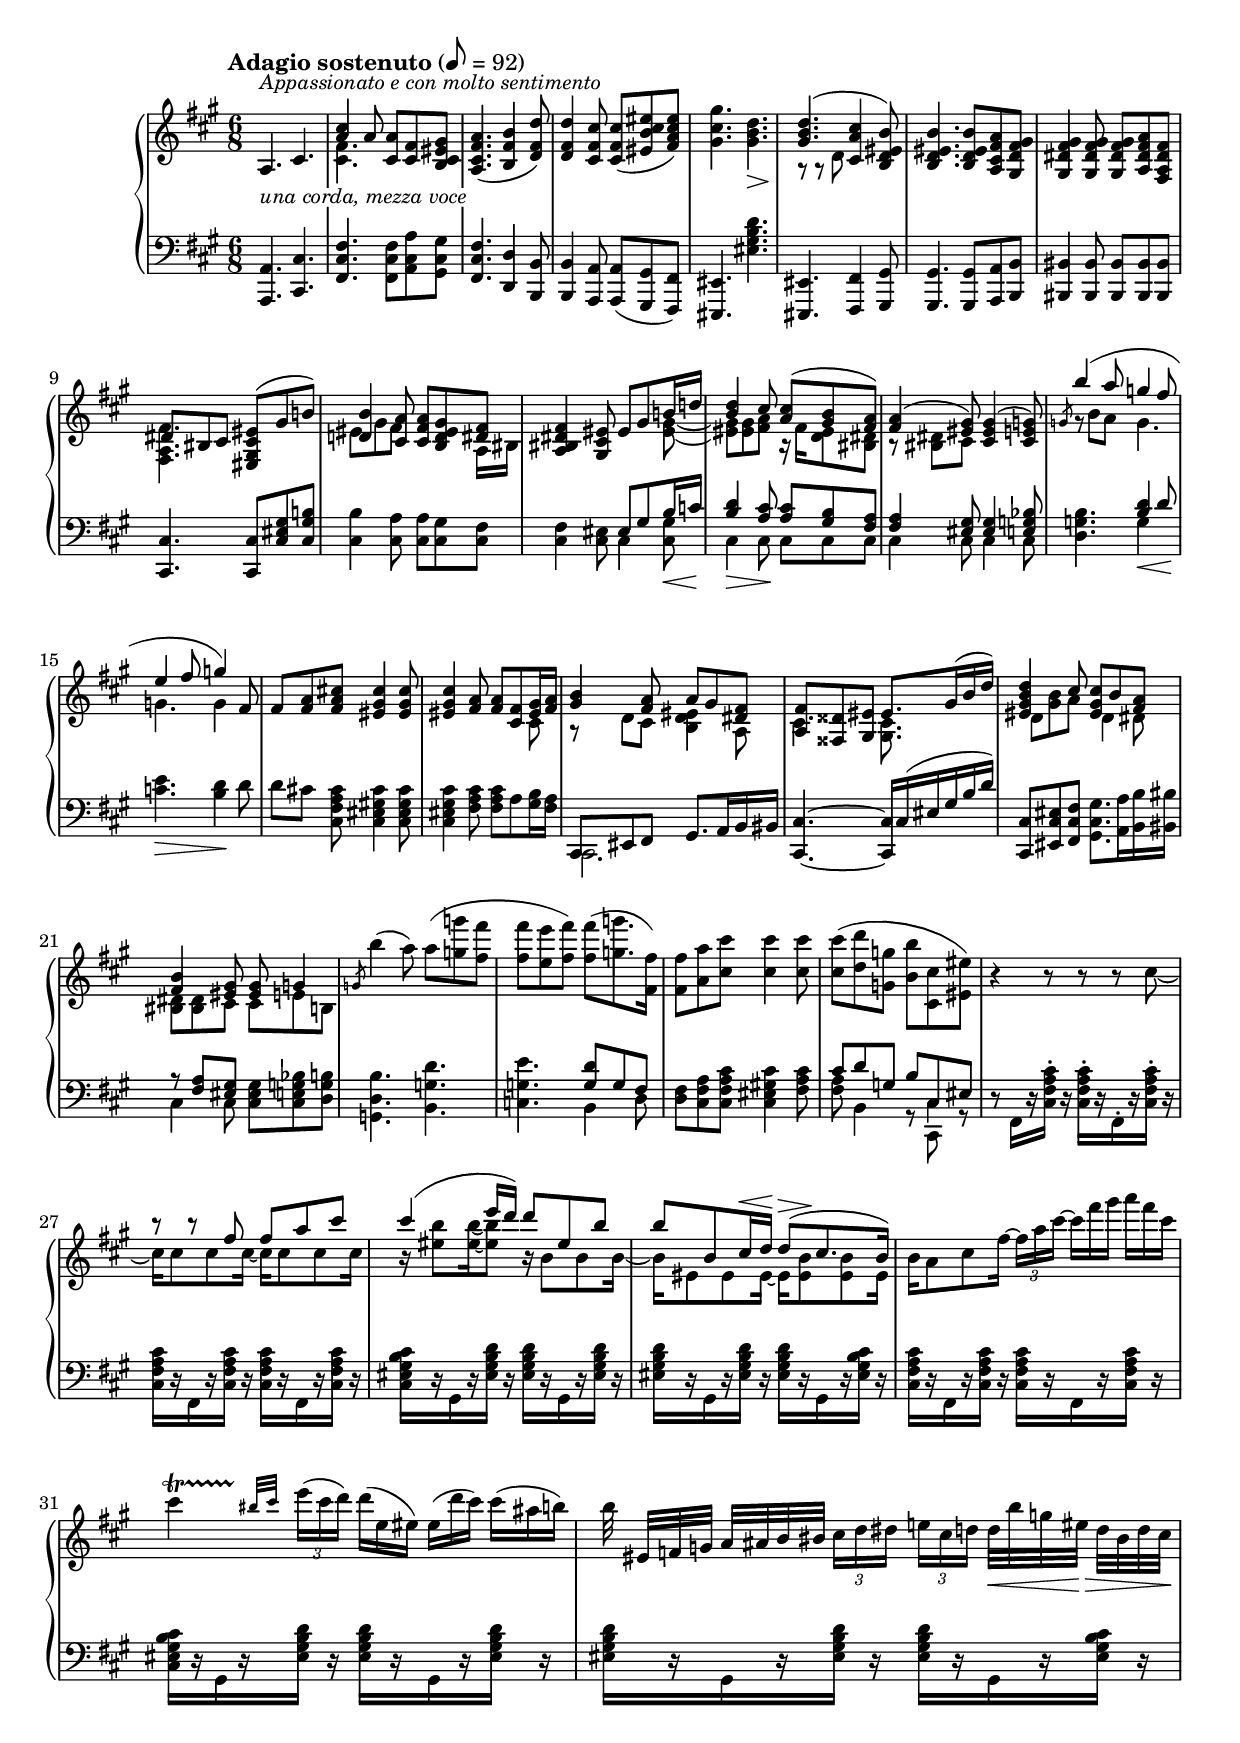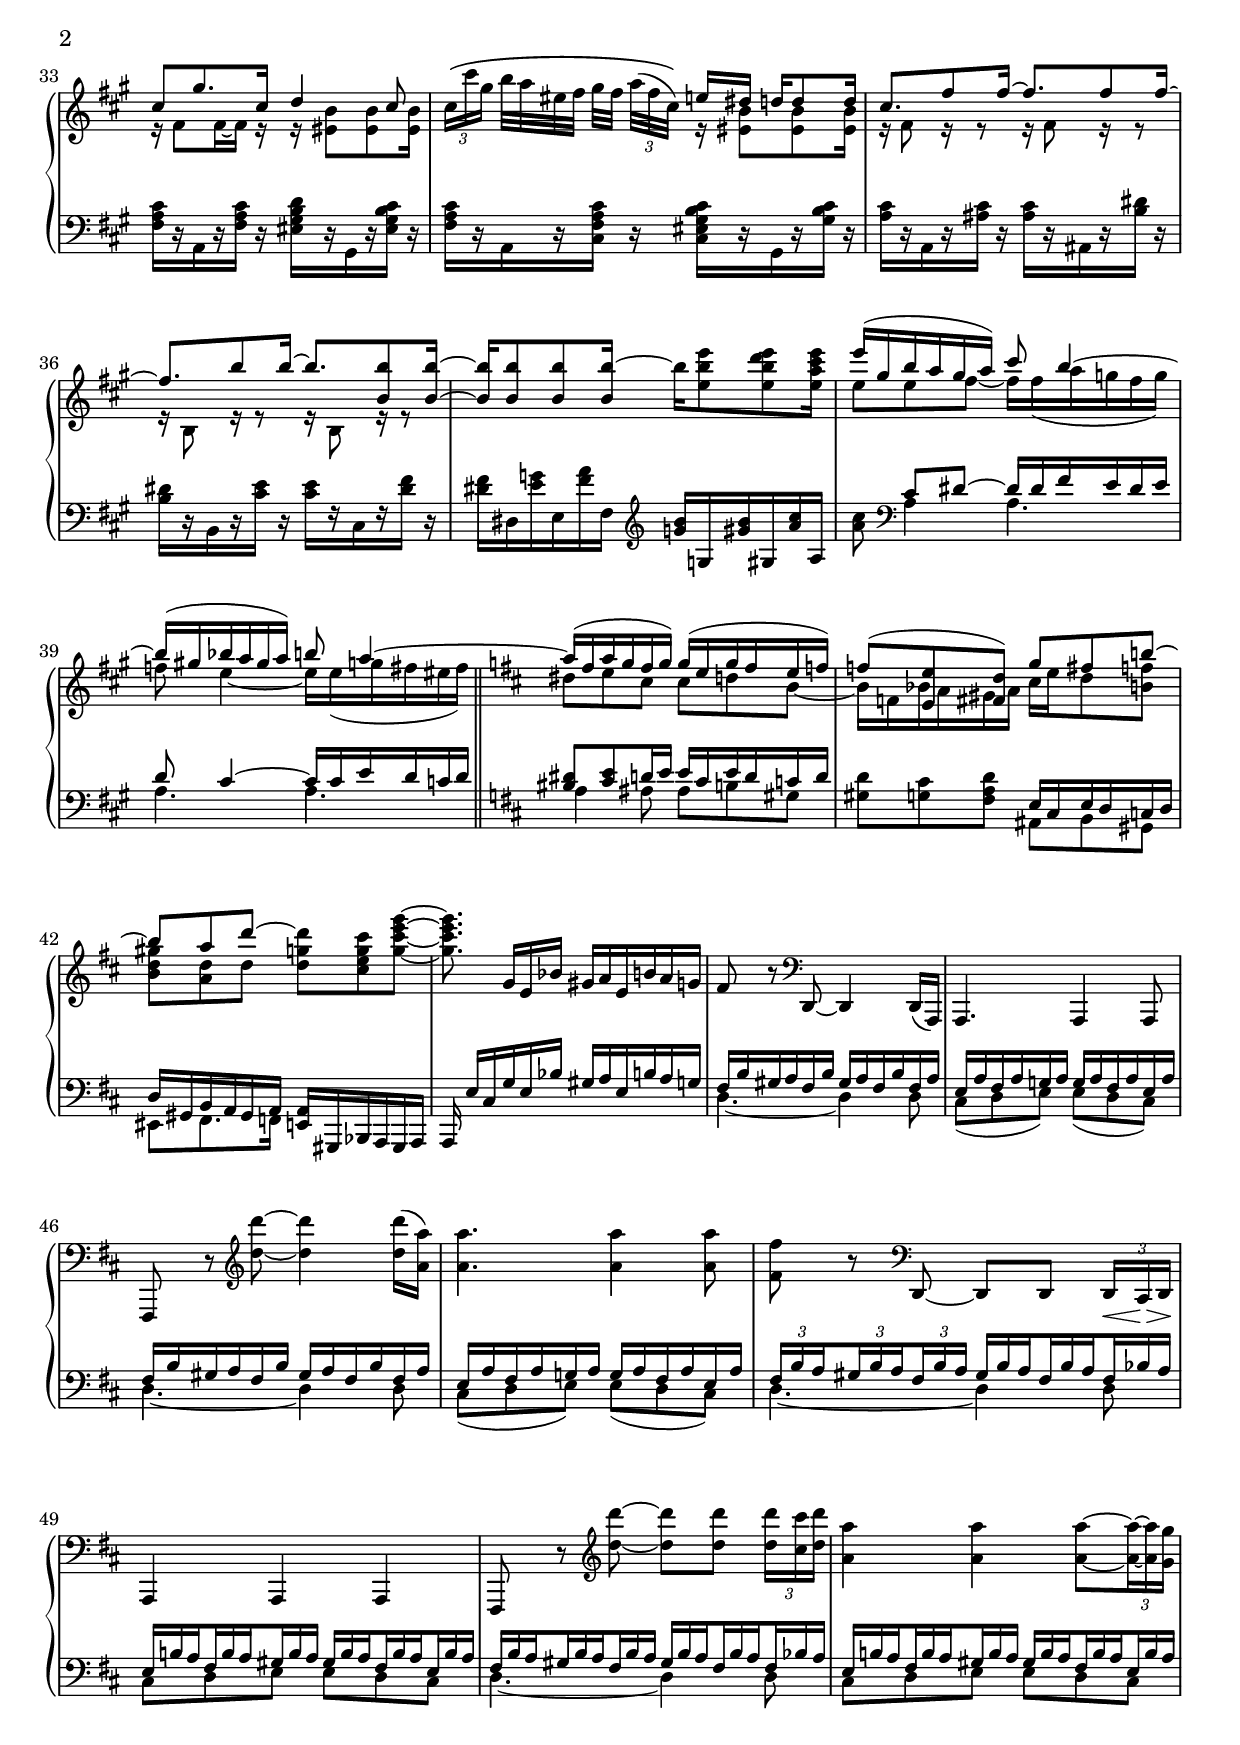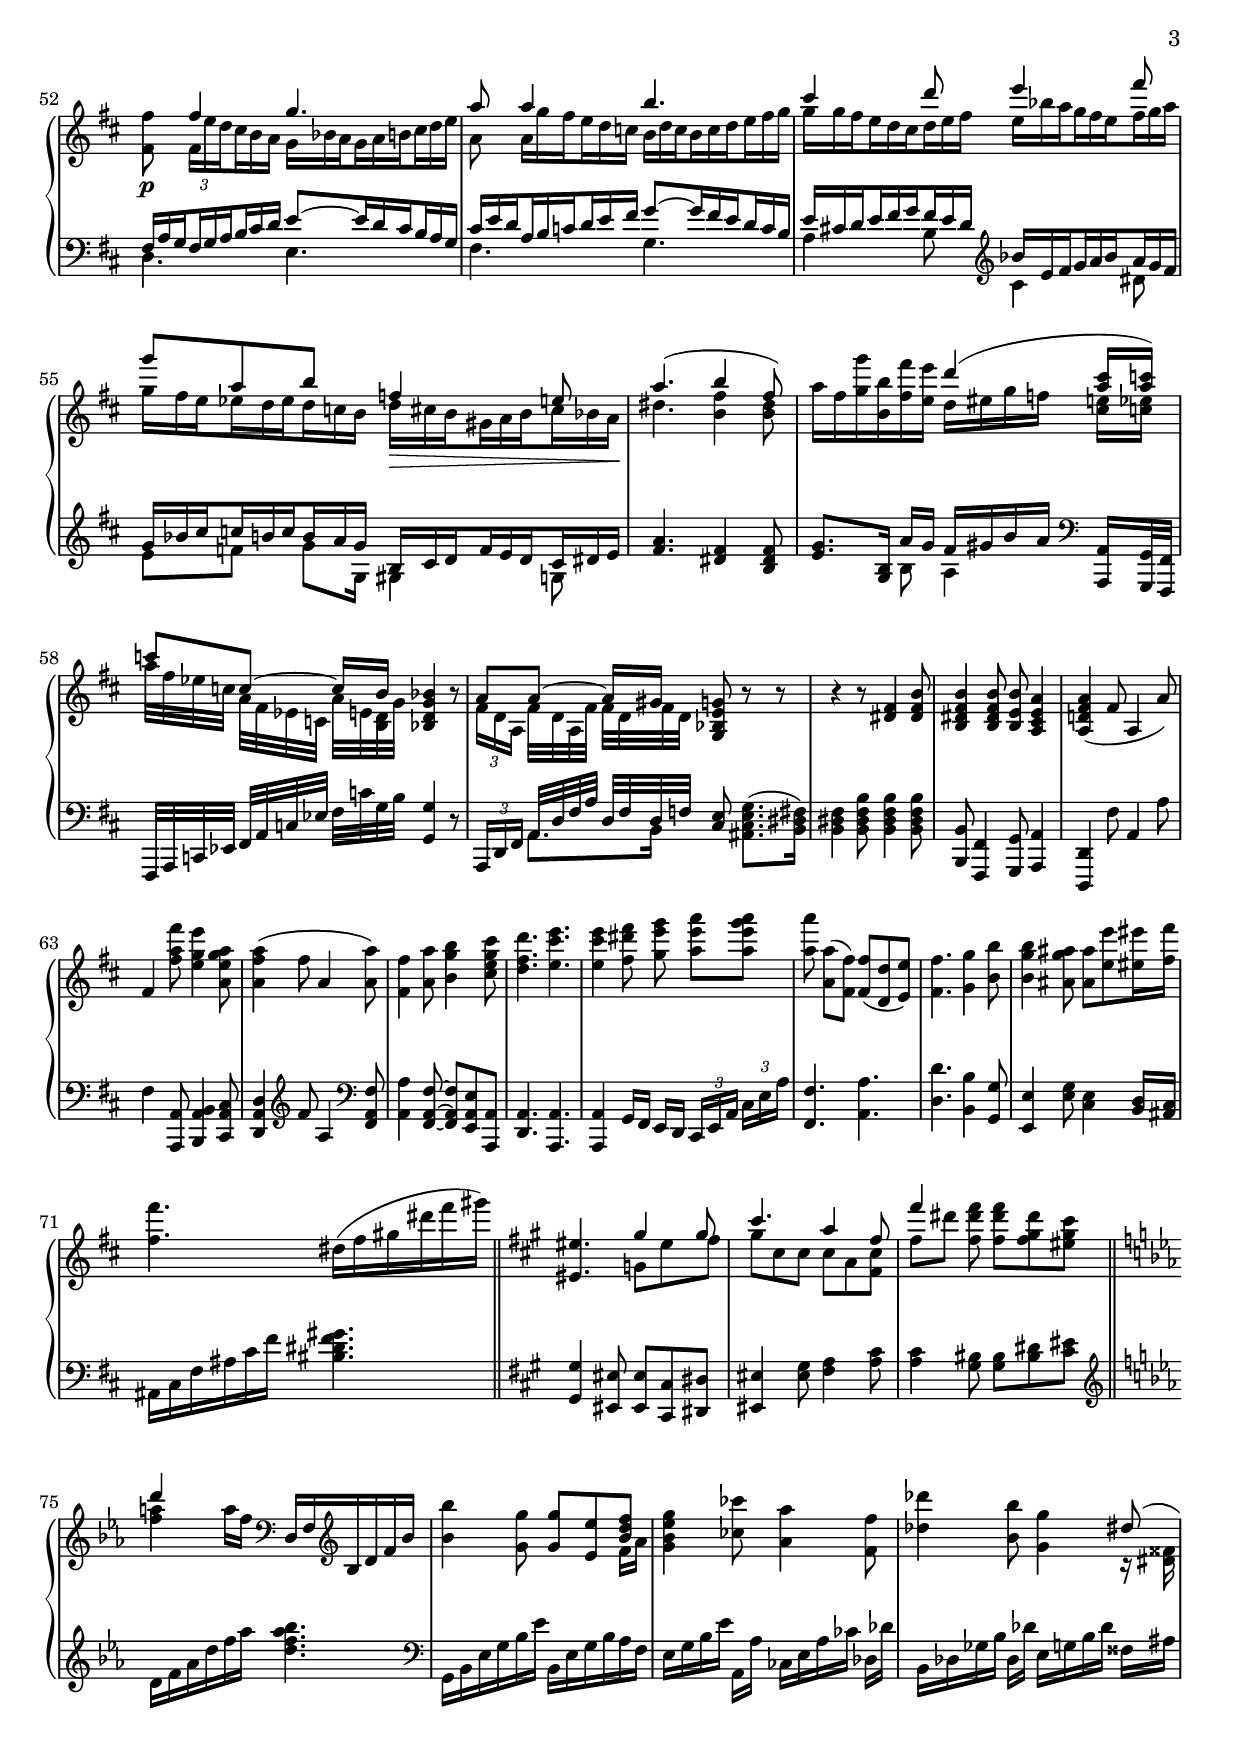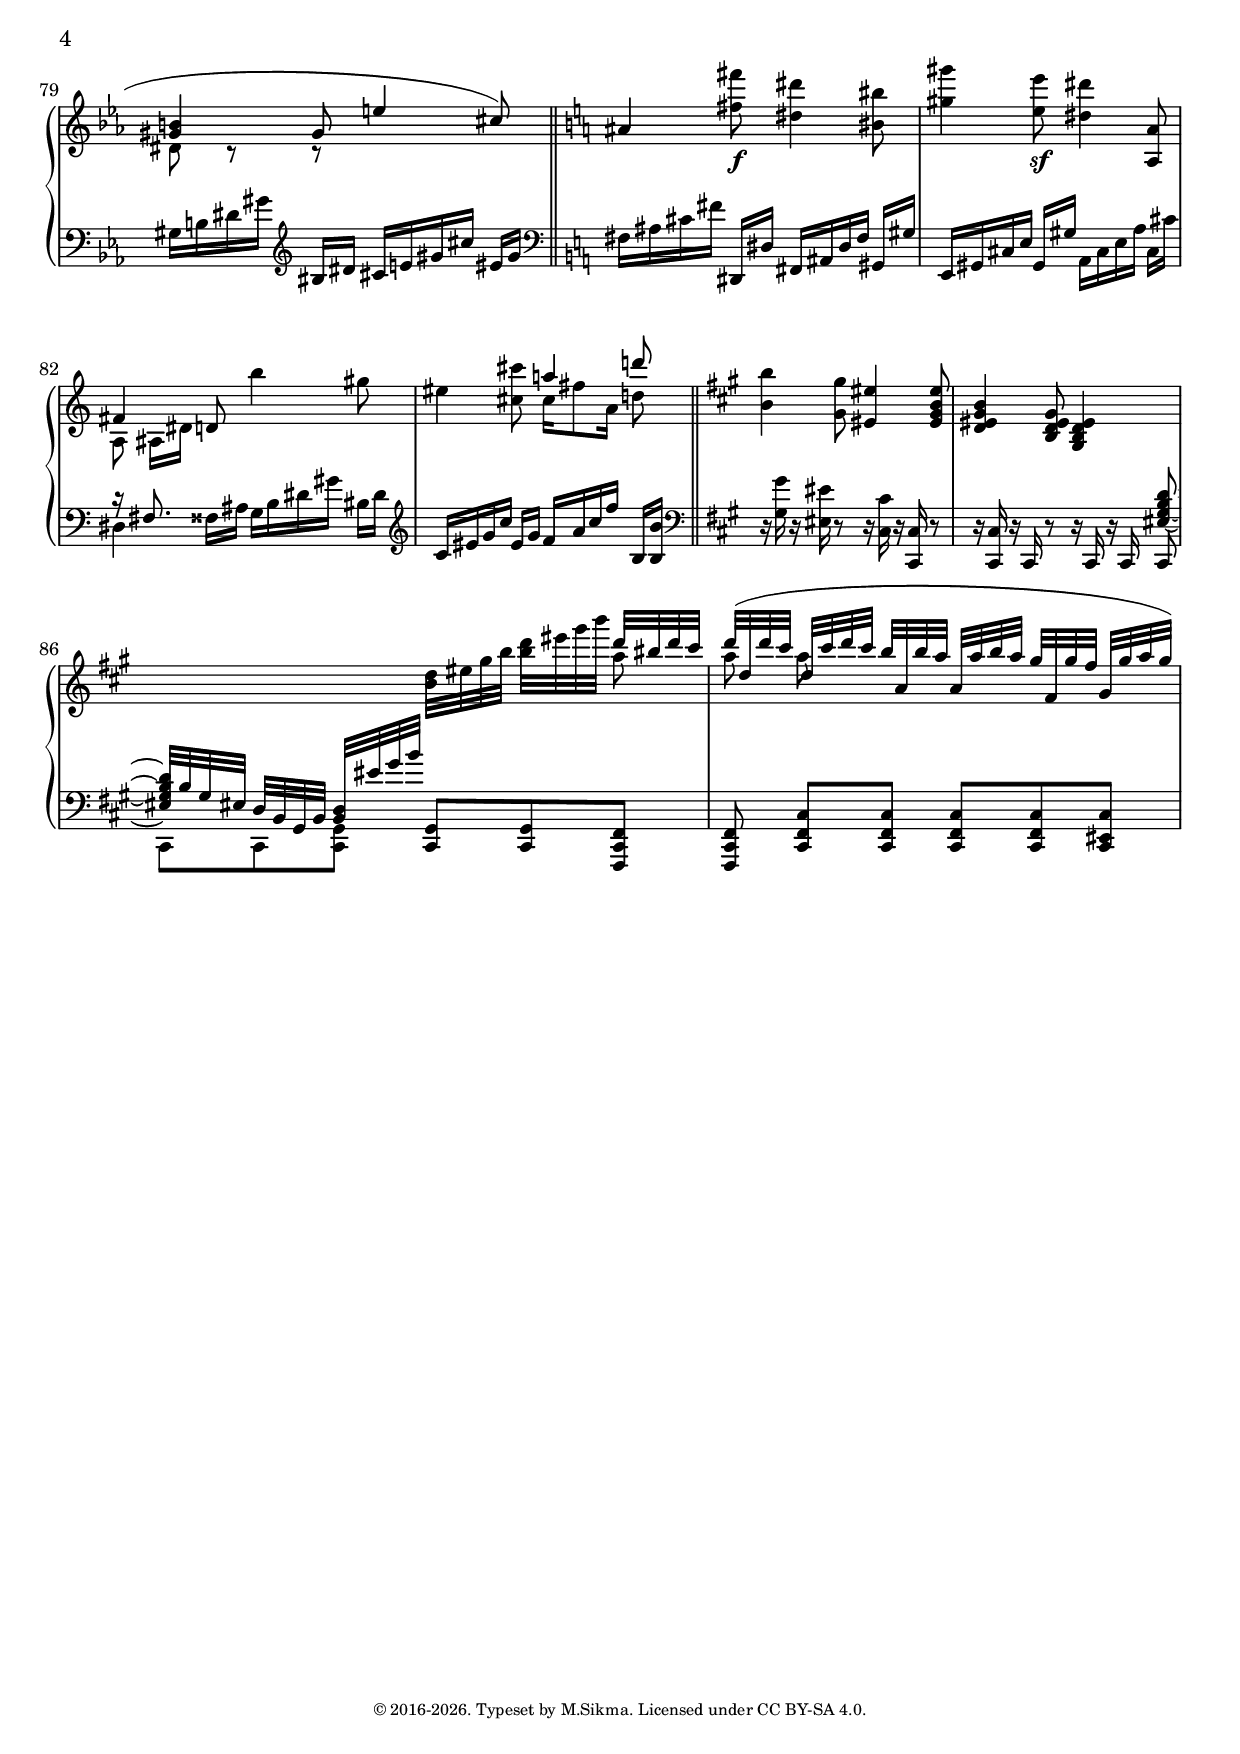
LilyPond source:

%===========================================================================
%    Piano Sonata Op.106 (L.Beethoven) - III
%===========================================================================
%
%    (C) 2016-2017, Michiel Sikma <michiel@sikma.org>
%    Licensed under CC BY-SA 4.0.
%
%---------------------------------------------------------------------------

\version "2.19.42"
\include "sonata-op106-includes.ily"

%---------------------------------------------------------------------------
%    III. Adagio sostenuto
%---------------------------------------------------------------------------

three-section-one = {
  \key fis \minor
  \time 6/8
  \tempo "Adagio sostenuto" 8 = 92
}

\bookpart {
  \paper {
    markup-system-spacing = \std-padding-page-n
    bookTitleMarkup = \std-title-markup-page-n-no-titles
  }
  \header {
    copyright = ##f
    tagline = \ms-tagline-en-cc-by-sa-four
  }
  \score {
    \new PianoStaff \with {
      \std-staff-spacing
    } <<
      \set PianoStaff.connectArpeggios = ##t
      %---------------------------------------------------------------------
      %    Right hand
      %---------------------------------------------------------------------
      \new Staff = "right" \with {
        \std-magnification
        \stdDynSize
        midiInstrument = "acoustic grand"
      } {
        \clef treble \relative c'' {
          \three-section-one
          a,4.^\markup { \italic "Appassionato e con molto sentimento" }_\markup { \whiteout { \italic "una corda, mezza voce" } }
          cis4. |
          <<
            \relative c'' {
              <a cis>4 a8 s4.
            }
            \\
            \relative c' {
              <cis fis>4. \stemUp
              <cis a'>8 <cis fis>8 <b cis eis gis>8
            }
          >> |
          <a cis fis a>4._( <b fis' b>4 <d fis d'>8) |
          4 <cis fis cis'>8 8_( <eis b' cis eis> <fis a cis eis>) |
          <gis cis gis'>4.
        }
        \relative c'' {
          <<
            {
              \stemDown <gis b d>4.\> \stemUp <gis d' b>4.\!^( <cis, a' cis>4 <b d eis b'>8) |
              4.
            }
            \\
            \relative c' {
              s4. | a8\rest a8\rest d8
            }
          >>
          <b d eis b'>8 <a cis fis a>8 <gis d' fis gis>8 |
          <gis dis' fis gis>4 8 8 <a dis fis a>8 <fis a dis fis>8 |
          <<
            \relative c' {
              % TODO shift these notes to the right
              dis8 bis cis
            }
            \\
            \relative c {
              <fis a fis'>4.
            }
          >>
          <eis gis cis eis>8^( gis' b!) |
          <<
            \relative c' {
              <d! b'>4 <cis a'>8
            }
            \\
            \relative c' {
              eis8-[ gis fis]
            }
          >>
          <<
            \relative c' {
              <cis fis a>8 <b d eis gis> <dis fis> |
              <a bis dis fis>4 <gis cis eis>8
              eis'8-[ gis b!16 d!] |
              <b d>4 cis8 <a cis>8^( <gis b>8 <fis a>8) |
              <fis a>4^( <eis gis>8) <cis eis gis>4^( <cis e g>8) |
              \slashedGrace g'8
              \once \override Slur.positions = #'(4.8 . 3.7)
              \once \override Slur.eccentricity = #0.75
              \once \override Slur.height-limit = #4.5
              b'4^( a8 g4 fis8 |
              e4 fis8 g4) fis,8 |
              fis8-[ <fis a> <fis a cis!>] <eis gis cis>4 8 |
              <<
                \relative c' {
                  <eis gis cis>4 <fis a>8 8-[ <cis fis>8 <eis gis>16 <fis a>16] |
                  <gis b>4 <fis a>8 a8-[ gis <dis fis>] |
                  <a fis'>8-[ <fisis disis'>8 <gis eis'>8] eis'8.-[ gis16^( b d]) |
                  <eis, gis b d>4 cis'8 <eis, gis cis>8 b' <fis a>8 |
                  <fis b>4 <eis gis>8 8 g4 |
                  \stemNeutral
                  \slashedGrace g8 b'4^( a8)
                  \once \override Slur.positions = #'(5.2 . 3.5)
                  \once \override Slur.height-limit = #4.5
                  \once \override Slur.eccentricity = #-1.05
                  a8^( <g g'>8 <fis fis'> | 8 <e e'> <fis fis'>)
                  % Todo fix slur
                  % Todo lower the dot
                  \once \override Slur.height-limit = #13.5
                  \once \override Slur.eccentricity = #0.25
                  \once \override Slur.positions = #'(6.0 . 4.3)
                  <fis fis'>^(
                  g8.
                  <fis, fis'>16) |
                  <fis fis'>8 <a a'>8 <cis cis'>8 4 8 |
                  \once \override Slur.height-limit = #4.5
                  <cis cis'>8^( <d d'> <g, g'> <b b'> <cis, cis'> <eis eis'>)
                }
                \\
                \relative c' {
                  s4 s8 s8 s8 cis8 |
                  a8\rest d8-[ cis] <b d eis>4 a8 |
                  cis4. <gis cis>8. s8. |
                  d'8-[ <gis b>8 a8] d,4 dis8 |
                  <bis dis>8 8 cis cis e b
                }
                \\
                \relative c'''' {
                  s2. |
                  s2. |
                  s2. |
                  s2. |
                  s2. |
                  s2. |
                  s8 s8 s8 s8
                  % Cheating a little bit here. We made this note a 4 instead of 8.
                  % This way it looks correctly. We only put this here because
                  % we need to move only this note's dot down one position.
                  \once \override Dots.extra-offset = #'(0 . -1)
                  \voiceOne
                  \stemDown
                  g4.
                }
              >> |
            }
            \\
            \relative c' {
              s8 s8 a16-[ bis] |
              s4 s8 s4 <eis_~ gis_~>8 |
              <eis! gis>8 <eis gis> <fis a>
              b,16\rest fis'16 <d eis>8 <bis dis>8 |
              b8\rest <bis dis>8-[ cis] s4. |
              g'8\rest b8 a g4. |
              g4. g4 s8 |
            }
          >> |
          r4 r8 r8 r8
          <<
            \relative c''' {
              s8 | b8\rest b8\rest fis8 fis a cis |
              \once \override Slur.height-limit = #4
              \once \override Slur.positions = #'(5.8 . 3.7)
              cis4^( e16-[ d]) d8 eis, b' |
              % todo: make these cresc/decresc a bit nicer
              b8 b, cis16^\< d\! d8^( cis8. b16)
            }
            \\
            \relative c'' {
              cis8_~ | cis16 8 8 16_~ 16 8 8 16 |
              b16\rest <eis b'>8 <eis_~ b'_~>16 8 b16\rest b8 8 b16_~ |
              b16 eis,8 8 eis16_~ 16^\> <eis b'>8\! 8 eis16
            }
          >> |
          b16 a8 cis fis16^~
          \tuplet 3/2 { fis16-[ a cis16^~] }
          \implicitTuplets
          \tuplet 3/2 { cis16-[ fis gis] }
          \tuplet 3/2 { a-[ fis cis] } |
          \afterGrace cis4\startTrillSpan { bis32\stopTrillSpan cis }
          \explicitTuplets
          \tuplet 3/2 { e16-[^( cis d)] }
          \implicitTuplets
          \tuplet 3/2 { d16-[^( e, eis)] }
          \tuplet 3/2 { eis16-[^( d' cis)] }
          \tuplet 3/2 { cis16-[^( ais b]) } |
          b32
          eis,,32-[ f g] a-[ ais b bis]
          \explicitTuplets
          \tuplet 3/2 { cis16-[ d dis] }
          \tuplet 3/2 { e!16-[ cis d] }
          d32-[\< b' g eis]\!\> d-[ bis d cis]\! |
          <<
            \relative c'' {
              \override Tie.minimum-length = #2.5
              cis8 gis'8. cis,16 d4 cis8 |
              \tupletDown
              \stemNeutral
              \tuplet 3/2 { cis16-[^\( cis' gis] }
              b32-[ a eis fis]
              gis-[ fis]
              \tuplet 3/2 { a-[^( fis cis]^)\) }
              \stemUp
              e16-[ dis] d16-[ 8 16] |
              cis8.-[ fis8 16]^~ 8.-[ 8 16]^~ |
              8.-[ b8 16]^~ 8.-[ <b, b'>8 <b^~ b'^~>16] |
              <b b'>16-[ 8 8 <b b'^~>16]
              \stemNeutral
              b'16 <e, b' e>8
              % Note: Henle has an extra neutral on d, but I don't see the need.
              <e b' d e>8
              <e a cis e>16 |
              \stemUp
              e'16-[^( gis, b a gis a]) cis8 b4^~ |
              b16^( gis! bes a gis a) b8
              % todo: make tie nicer
              a4^~ |
              a16^( fis a g fis g) g^( e g fis e f) |
              f8^( <e, e'> <fis d'>) g' fis b!^~ |
              b8 a d^~ \stemNeutral <d, g d'> <cis e g cis> <g'_~ cis_~ e^~ g^~> |
              8. g,16-[ e bes'] gis-[ a e b' a g]
            }
            \\
            \relative c' {
              e16\rest fis8 fis16_~ fis16 e16\rest e16\rest <eis b'>8 8 16 |
              \noBreak
              s4. e16\rest <eis b'>8 8 16 |
              e16\rest fis8 e16\rest e8\rest e16\rest fis8 e16\rest e8\rest |
              e16\rest b8 e16\rest e8\rest e16\rest b8 e16\rest e8\rest |
              s2. |
              e'8 e fis_~ fis16 16_( a g fis g) |
              f8 e4_~ e16 e_( g fis eis fis) |
              \bar "||"
              \key b \minor
              dis8 e cis cis d b_~ |
              b16 f bes a gis a cis e d8 <b f'> |
              <b d gis>8 <a d>
              % Note: first edition ties the following to to the next d.
              % Henle notes this is probably an engraving error.
              d s4. |
            }
          >> |
          fis,8 r8 \clef bass
          d,,8_~ d4 d16_( a) |
          a4. a4 a8 |
          fis8 r8 \clef treble
          <d''''_~ d'^~>8 <d d'>4 <d d'>16^( <a a'>) |
          <a a'>4. 4 8 |
          <fis fis'>8 r8 \clef bass
          d,,8_~ d8-[ d8] \tuplet 3/2 { d16\< cis\> d\! } |
          a4 4 4 |
          fis8 r8 \clef treble
          <d''''_~ d'^~>8 <d d'>8-[ <d d'>8] \tuplet 3/2 { <d d'>16 <cis cis'> <d d'> } |
          \hideTupletBracket
          <a a'>4 4 <a_~ a'^~>8 \tuplet 3/2 { <a_~ a'^~>16 16 <g g'> } |
          <fis fis'>8\p
          <<
            \relative c'' {
              fis4 g4. |
              a8 a4 b4. |
              cis4 d8 e4 fis8 |
              g8 a,8 b f4 e8
            }
            \\
            \relative c' {
              \hideTupletBracket
              \set subdivideBeams = ##t
              \tuplet 3/2 { fis16 e' d }
              \implicitTuplets
              \tuplet 3/2 { cis b a }
              \tuplet 3/2 { g bes a }
              \tuplet 3/2 { g a b }
              \tuplet 3/2 { cis d e }
              |
              a,8\noBeam
              \tuplet 3/2 { a16 g' fis }
              \tuplet 3/2 { e d c }
              \tuplet 3/2 { b d c }
              \tuplet 3/2 { b c d }
              \tuplet 3/2 { e fis g }
              |
              \tuplet 3/2 { g g fis }
              \tuplet 3/2 { e d cis }
              \tuplet 3/2 { d e fis }
              \tuplet 3/2 { e bes' a }
              \tuplet 3/2 { g fis e }
              \tuplet 3/2 { fis g a }
              |
              \tuplet 3/2 { g fis e }
              \tuplet 3/2 { es d es }
              \tuplet 3/2 { d c b }
              \tuplet 3/2 { d\> cis b }
              \tuplet 3/2 { gis a b }
              \tuplet 3/2 { cis bes a\! }
              |
            }
          >>
          <<
            \relative c''' {
              a4.^( b4 fis8) |
              s4 s8
              \once \override Slur.height-limit = #3
              \once \override Slur.positions = #'(0 . 3.7)
              d'4^( <a cis>16-[ <a c>]) |
              c8-[ c,^~] c16-[ b] s4 s8 |
              a8-[ 8^~] a16-[ gis] s4 s8 |
            }
            \\
            \relative c'' {
              dis4. <b fis'>4 <b dis>8 |
              \set subdivideBeams = ##f
              a'16-[ fis <g g'> <b, b'> <fis' fis'> <e e'>]
              d-[ eis g f] <cis e>16-[ <c es>] |
              a'32-[ fis es c] a-[ fis es c] a'-[ e <b d> g'] \stemNeutral <bes, d g bes>4 \relative c'' b8\rest |
              \stemDown
              \explicitTuplets
              \tuplet 3/2 { fis'16-[ d a] }
              fis'32-[ d a fis']
              fis d fis d
              \stemNeutral
              <g, bes e g>8 \relative c'' { b8\rest b8\rest } |
            }
          >> |
          r4 r8 <dis fis>4 <dis fis b>8 |
          <b dis fis b>4 8 <b e b'>8 <a cis e a>4 |
          <a d! fis a>4_( fis'8 a,4 a'8) |
          fis4 <fis' a fis'>8 <e g e'>4 <a, e' g a>8 |
          <a fis' a>4^( fis'8 a,4 <a a'>8) |
          <fis fis'>4 <a a'>8 <b g' b>4 <cis e g cis>8 |
          <d fis d'>4. <e cis' e>4. |
          % As per original edition.
          4 <fis dis' fis>8 <g e' g>8 <a e' a>8-[ <a e' a g>8] |
          <a a'>8 <a, a'>-[^( <fis fis'>)] <fis fis'>_( <d d'> <e e'>) |
          <fis fis'>4. <g g'>4 <b b'>8 |
          <b g' b>4 <ais g' ais>8 <ais ais'>8-[ <e' e'> <eis eis'>16 <fis fis'>16] |
          <fis fis'>4.
          \once \override Slur.height-limit = #4
          dis16^( fis gis dis' fis gis) |
          \bar "||"
          \key fis \minor
          <eis,, eis'>4.
          <<
            \relative c'' {
              gis'4 gis8 |
              cis4. a4 fis8 |
              fis'4 s4 s4 |
            }
            \\
            \relative c'' {
              g8 eis' fis |
              gis8 cis, cis cis a <fis cis'> |
              fis'8-[ dis'] <fis, dis' fis> <fis dis' fis>-[ <fis gis dis'> <eis gis cis>] |
            }
          >>
          \bar "||"
          \key es \major
          <<
            \relative c''' {
              d4 s8 s4. |
              \stemDown
              <bes, bes'>4 <g g'>8
              \stemUp
              <g g'> <es es'> <bes' d f> |
            }
            \\
            \relative c'' {
              <f a>4 a16 f
              \clef bass
              \stemNeutral
              \relative c { d16-[ f }
              \clef treble
              \relative c' { bes d f bes] } |
              \stemDown
              s4 s8 s4 f,16 as |
            }
          >> |
          <g bes es g>4 <ces ces'>8 <as as'>4 <f f'>8 |
          <des' des'>4 <bes bes'>8 <g g'>4 
          <<
            \relative c'' {
              \once \override Slur.height-limit = #4
              \once \override Slur.positions = #'(3.0 . 2.4)
              dis8^( |
              <gis, b>4 gis8 e'4 cis8) |
              \bar "||"
              \key a \minor
              ais4 \stemNeutral <fis' fis'>8\f <dis dis'>4 <bis bis'>8 |
              <gis' gis'>4 <e e'>8\sf <dis dis'>4 <a, a'>8 |
              fis'4 d8 b''4 gis8 |
              eis4 <cis cis'>8 \stemUp a'!4 d!8 |
            }
            \\
            \relative c' {
              c16\rest <dis fisis>16 |
              dis8 c8\rest c8\rest s4 s8 |
              s2. |
              s2. |
              a8 ais16-[ dis] s4 s4 |
              s4 s8 cis'16-[ fis8 a,16] d!8 |
            }
          >> |
          \bar "||"
          \key fis \minor
          <b b'>4 <gis gis'>8 <eis eis'>4 <eis gis b eis>8 |
          <d eis gis b>4 <b d eis gis>8 <gis b d eis>4
          \change Staff = "left"
          \voiceOne
          \stemUp <eis_~ gis_~ b^~ d^~>8 |
          32-[ b' gis eis] d-[ b gis b] <b d>-[ eis' gis b]
          \change Staff = "right"
          \oneVoice
          <b d>-[ eis gis b] <d b>-[ eis gis b]
          <<
            \relative c''' {
              d32-[ bis d cis] |
              \once \override Slur.height-limit = #4
              d-[^( d, d' cis]
              d,-[ cis' d cis]
              b-[ a, b' a]
              a,-[ a' b a]
              gis-[ fis, gis' fis]
              gis,-[ gis' a gis]) |
            }
            \\
            \relative c''' {
              a8 |
              a8 % todo fix this note
              a
            }
          >>
        }
      }
      %---------------------------------------------------------------------
      %    Left hand
      %---------------------------------------------------------------------
      \new Staff = "left" \with {
        \std-magnification
        \stdDynSize
        midiInstrument = "acoustic grand"
      } {
        \clef bass \relative c, {
          \three-section-one
          <a a'>4. <cis cis'>4. |
          <fis cis' fis>4. \stemDown <fis cis' fis>8 <a cis a'>8 <gis cis gis'>8 |
          \stemUp <fis cis' fis>4.
          \stemNeutral
          <d d'>4 <b b'>8 | 4 <a a'>8 8_( <gis gis'> <fis fis'>) |
          <eis eis'>4. <eis''! gis b d>4. |
          <eis,, eis'>4. <fis fis'>4 <gis gis'>8 |
          <gis gis'>4. <gis gis'>8 <a a'>8 <b b'>8 |
          <bis bis'>4 8 8 8 8 |
          <cis cis'>4. <cis cis'>8 <cis' eis gis>8 <cis gis' b!>8 |
          <cis b'>4 <cis a'>8 8 <cis gis'> <cis fis> |
          4 <cis eis>8
          <<
            \relative c {
              eis8 gis b16 c16 |
              <b d>4 <a cis>8 8 <gis b>8 <fis a>8 |
              4 <eis gis>8 4 <e g bes>8
            }
            \\
            \relative c {
              cis4 <cis gis'>8\< |
              cis4\> 8\! 8 8 8 |
              4 8 4 8
            }
          >> |
          <d g b>4.
          <<
            \relative c' {
              <b d>4 d8
            }
            \\
            \relative c' {
              g4\< s8 |
              <c e>4.\> <b d>4\! d8
            }
          >> |
          d'8-[ cis!8] <cis, fis a cis>8 <cis eis gis! cis>4 8 |
          <cis eis gis cis>4 <fis a cis>8 8-[ a <gis b>16 <fis a>16] |
          <<
            \relative c, {
              cis8 eis fis gis8.-[ a16 b bis] |
              s2. |
              s2. |
              a'8\rest <a fis>8-[ <eis gis>] s4. |
              s2. |
              s4. <g d'>8 g fis |
              s2. |
              cis'8 d g, b cis, eis
            }
            \\
            \relative c, {
              % Note: purposely left un-merged.
              cis2. |
              \stemNeutral
              <cis_~ cis'^~>4. 16-[ cis'^( eis gis b d)] |
              <cis,, cis'>8 <eis cis' eis>8 <fis cis' fis>8
              <gis cis gis'>8.-[ <a a'>16 <b b'>16 <bis bis'>16] |
              \stemDown cis4 cis8 <cis eis gis>8 <cis e g bes>8 <d g b>8 |
              <g, d' b'>4. <b g' d'>4. |
              <c g' e'>4.
              b4 d8 |
              <d fis>8 <cis fis a>8 <cis fis a cis>8 <cis eis gis! cis>4 <fis a cis>8 |
              <fis a>8 b,4 g8\rest s8 g8\rest
            }
            \\
            \relative c {
              s2. |
              s2. |
              s2. |
              s2. |
              s2. |
              s2. |
              s2. |
              s4 s8 s8 \voiceOne \stemDown
              \once \override Voice.Stem.length = #3.8
              cis4
            }
            \\
            \relative c, {
              s2. |
              s2. |
              s2. |
              s2. |
              s2. |
              s2. |
              s2. |
              s4 s8 s8 \voiceOne \stemDown cis8
            }
          >> |
          r8
          % Exactly as original edition.
          fis,16-[ r16 <cis' fis a cis>16-.] r16
          <cis fis a cis>16-.-[ r16 fis,16-. r16 <cis' fis a cis>16-.] r16 |
          <cis fis a cis>16-[ r16 fis,16 r16 <cis' fis a cis>16] r16
          <cis fis a cis>16-[ r16 fis,16 r16 <cis' fis a cis>16] r16 |
          <cis eis gis b cis>16-[ r16 gis16 r16 <eis' gis b d>16] r16
          <eis gis b d>16-[ r16 gis,16 r16 <eis' gis b d>16] r16 |
          <eis gis b d>16-[ r16 gis,16 r16 <eis' gis b d>16] r16
          <eis gis b d>16-[ r16 gis,16 r16 <eis' gis b cis>16] r16 |
          <cis fis a cis>16-[ r16 fis,16 r16 <cis' fis a cis>16] r16
          <cis fis a cis>16-[ r16 fis,16 r16 <cis' fis a cis>16] r16 |
          <cis eis gis b cis>16-[ r16 gis16 r16 <eis' gis b d>16] r16
          <eis gis b d>16-[ r16 gis,16 r16 <eis' gis b d>16] r16 |
          <eis gis b d>16-[ r16 gis,16 r16 <eis' gis b d>16] r16
          <eis gis b d>16-[ r16 gis,16 r16 <eis' gis b cis>16] r16 |
          <fis a cis>16-[ r16 a,16 r16 <fis' a cis>16] r16
          <eis gis b d>16-[ r16 gis,16 r16 <eis' gis b cis>16] r16 |
          <fis a cis>16-[ r16 a,16 r16 <cis fis a cis>16] r16
          <cis eis gis b cis>16-[ r16 gis16 r16 <gis' b cis>16] r16 |
          <a cis>16-[ r16 a, r16 <ais' cis>16] r16
          <ais cis>16-[ r16 ais, r16 <b' dis>16] r16 |
          <b dis>16-[ r16 b, r16 <cis' e>16] r16
          <cis e>16-[ r16 cis, r16 <dis' fis>16] r16 |
          <dis fis>16-[ dis, <e' g> e, <fis' a>16 fis,]
          \clef treble
          <g' b>16-[ g, <gis' b> gis, <a' cis> a,] |
          <a' cis>8
          % Note: first edition stays in treble a bit longer.
          % Either is usable.
          \clef bass
          <<
            \relative c' {
              cis8 dis^~ dis16 dis fis e dis e |
              d8 cis4^~ cis16 cis e d c d |
              \key b \minor
              <bis dis>8-[ <cis e> d16 e] e16 cis e d c d |
              s4. e,16 cis e d c d |
              d gis, b a gis a <a e> gis, bes a gis a |
              a16 e''-[ cis g' e bes'] gis-[ a e b' a g] |
              fis b gis a fis b gis a fis b fis a |
              e a fis a g! a g a fis a e a |
              fis b gis a fis b gis a fis b fis a |
              e a fis a g! a g a fis a e a |
              \set subdivideBeams = ##t
              \hideTupletBracket
              \explicitTuplets
              \tuplet 3/2 { fis b a }
              \tuplet 3/2 { gis b a }
              \tuplet 3/2 { fis b a }
              \implicitTuplets
              \tuplet 3/2 { gis b a }
              \tuplet 3/2 { fis b a }
              \tuplet 3/2 { fis bes a }
              |
              \tuplet 3/2 { e b'! a }
              \tuplet 3/2 { fis b a }
              \tuplet 3/2 { gis b a }
              \tuplet 3/2 { gis b a }
              \tuplet 3/2 { fis b a }
              \tuplet 3/2 { e b' a }
              |
              \tuplet 3/2 { fis b a }
              \tuplet 3/2 { gis b a }
              \tuplet 3/2 { fis b a }
              \tuplet 3/2 { gis b a }
              \tuplet 3/2 { fis b a }
              \tuplet 3/2 { fis bes a }
              |
              \tuplet 3/2 { e b'! a }
              \tuplet 3/2 { fis b a }
              \tuplet 3/2 { gis b a }
              \tuplet 3/2 { gis b a }
              \tuplet 3/2 { fis b a }
              \tuplet 3/2 { e b' a }
              |
              \tuplet 3/2 { fis16 a g }
              \tuplet 3/2 { fis g a }
              \tuplet 3/2 { b cis d }
              e8^~
              \tuplet 3/2 { e16 d cis }
              \tuplet 3/2 { b a g }
              |
              \tuplet 3/2 { cis e d }
              \tuplet 3/2 { a b c }
              \tuplet 3/2 { d e fis }
              g8^~
              \tuplet 3/2 { g16 fis e }
              \tuplet 3/2 { d c b }
              |
              \tuplet 3/2 { e cis! d }
              \tuplet 3/2 { e fis g }
              \tuplet 3/2 { fis e d }
              \clef treble
              \tuplet 3/2 { bes' e, fis }
              \tuplet 3/2 { g a bes }
              \tuplet 3/2 { a g fis }
              |
              \tuplet 3/2 { g bes cis }
              \tuplet 3/2 { c b c }
              \tuplet 3/2 { b a g }
              \tuplet 3/2 { b, cis d }
              \tuplet 3/2 { f e d }
              \tuplet 3/2 { cis dis e }
            }
            \\
            \relative c' {
              a4 a4. |
              a4. a4. |
              a4 ais8 8 b gis |
              <gis d'>8 <g cis> <fis a d> ais,8 b gis |
              eis8 fis8. f16 s4 s8 |
              s2. |
              d'4._~ d4 d8 |
              cis8_( d e) e_( d cis) |
              d4._~ d4 d8 |
              cis8_( d e) e_( d cis) |
              d4._~ d4 d8 |
              cis8 d e e d cis |
              d4._~ d4 d8 |
              cis8 d e e d cis |
              d4. e4. |
              fis4. g4. |
              a4 b8 cis4 dis8 |
              e8-[ f8] \implicitTuplets \tuplet 3/2 { g8-[ g,16] } gis4 g8
            }
          >>
          <fis a>4. <dis fis>4 <b dis fis>8 |
          <<
            \relative c' {
              <e g>8.-[ <g, b>16] a'16-[ g] fis-[ gis b a]
              \clef bass
              <a,,, a'>16 <g g'>32 <fis fis'>
            }
            \\
            \relative c' {
              s8. s16 b8 a4 
            }
          >> |
          fis,,32-[ a c es] fis-[ a c es] fis-[ c' g b] \stemUp <g, g'>4 \stemNeutral r8 |
          <<
            \relative c, {
              \stemUp
              \tuplet 3/2 { a16 d fis }
              a32-[ d fis a]
              d,-[ fis d f]
              <cis e>8 \stemNeutral <ais cis e g>8.-[^( <b dis fis>16]) |
            }
            \\
            \relative c {
              \mergeDifferentlyDottedOn
              s8 a8.-[ b16]
            }
          >>
          <b dis fis>4 <b dis fis b>8 4 8 |
          <b, b'>8 <fis fis'>4 <g g'>8 <a a'>4 |
          <d, d'>4 fis''8 a,4 a'8 |
          fis4 <a,, a'>8 <b a' b>4 <cis a' cis>8 |
          <d a' d>4 \clef treble
          fis''8 a,4 \clef bass
          <fis, a fis'>8 |
          % Beams as per original edition.
          <a a'>4 <fis_~ a^~ fis'^~>8 8-[ <e a e'>8 <a, a'>8] |
          <d a'>4. <a a'>4. |
          4 g'16-[ fis] e-[ d]
          \explicitTuplets
          \tupletUp
          \tuplet 3/2 { cis-[ e a] }
          \tuplet 3/2 { cis-[ e a] }
          \implicitTuplets
          |
          <fis, fis'>4. <a a'>4. |
          <d d'>4. <b b'>4 <g g'>8 |
          <e e'>4 <e' g>8 <cis e>4 <b d>16-[ <ais cis>] |
          ais16-[ cis fis ais cis fis]
          % todo: check stem and voices
          <bis, dis fis gis>4. |
          \key fis \minor
          <gis, gis'>4 <eis eis'>8 8-[ <cis cis'> <dis dis'>] |
          <eis eis'>4 <eis' gis>8 <fis a>4 <a cis>8 |
          <a cis>4 <gis bis>8 <gis bis>-[ <bis dis> <cis eis>] |
          \key es \major
          \clef treble
          d16 f as d f as <d, f as bes>4. |
          \clef bass
          g,,,16 bes es g bes es bes, es g bes as f |
          es16-[ g bes es] as,,-[ as'] ces,-[ es as ces] des,-[ des'] |
          bes,-[ des ges bes] des,-[ des'] es,-[ g bes des] fisis,-[ ais!] |
          % TODO double check
          gis-[ b dis gis] \clef treble bis,-[ dis] cis-[ e gis cis] eis,-[ gis] |
          \clef bass
          \key a \minor
          fis,-[ ais cis fis] dis,,-[ dis'] fis,-[ ais dis fis] gis,-[ gis'] |
          e,-[ gis cis e] gis,-[ gis'] a,-[ cis e a] cis,-[ cis'] |
          <<
            \relative c' {
              c16\rest fis,8. \stemNeutral fisis16-[ ais]
            }
            \\
            \relative c {
              dis4
            }
          >>
          g16-[ b dis gis] bis,-[ dis] |
          \clef treble
          \stemUp
          c-[ eis g c] eis,-[ g] f-[ a c f] b,,-[ <b b'>] |
          \stemNeutral
          \key fis \minor
          \clef bass
          r16 <gis gis'>16
          r16 <eis eis'>16
          r8 r16  <cis cis'>16
          r16 <cis, cis'>16 r8 |
          r16 <cis cis'>16
          r16 cis r8 r16
          cis r cis\noBeam
          \once \override Voice.Stem.length = #7.0
          cis8 |
          \stemDown
          cis8-[ 8 <cis gis'>]
          \stemUp
          8-[ 8 <fis, cis' fis>8] |
          8\noBeam <cis' fis cis'>8-[ 8] 8-[ 8 <cis eis cis'>] |
        }
      }
    >>
    \layout {
      \context {
        \Score
        \override SpacingSpanner.common-shortest-duration = #(ly:make-moment 1/8)
        \consists #Span_stem_engraver
      }
    }
    \midi {
      \tempo 4 = 60
    }
  }
}
